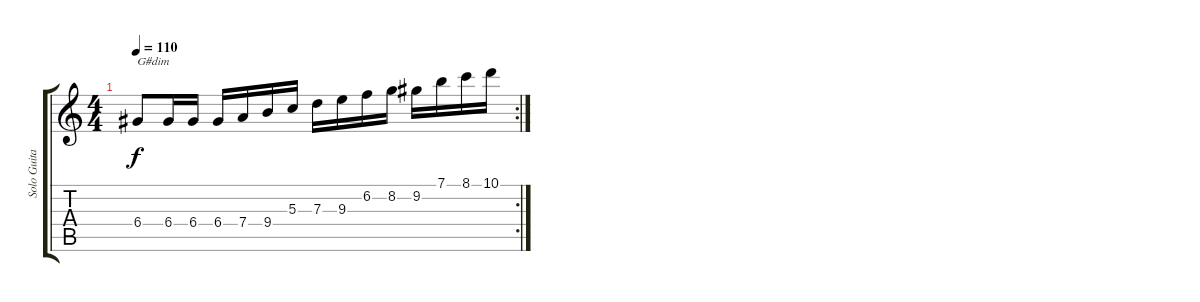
\track ("Solo Guitar" "Solo Guita") {instrument overdrivenguitar}
\staff {score tabs}
\tuning (E4 B3 G3 D3 A2 E2) {hide}
\rc 2
\ts (4 4)
\tempo 110
\clef g2
\ks c
6.4.8{txt "G#dim" dy f} 6.4.16 6.4.16 6.4.16 7.4.16 9.4.16 5.3.16 7.3.16 9.3.16 6.2.16 8.2.16 9.2.16 7.1.16 8.1.16 10.1.16{txt ""}
